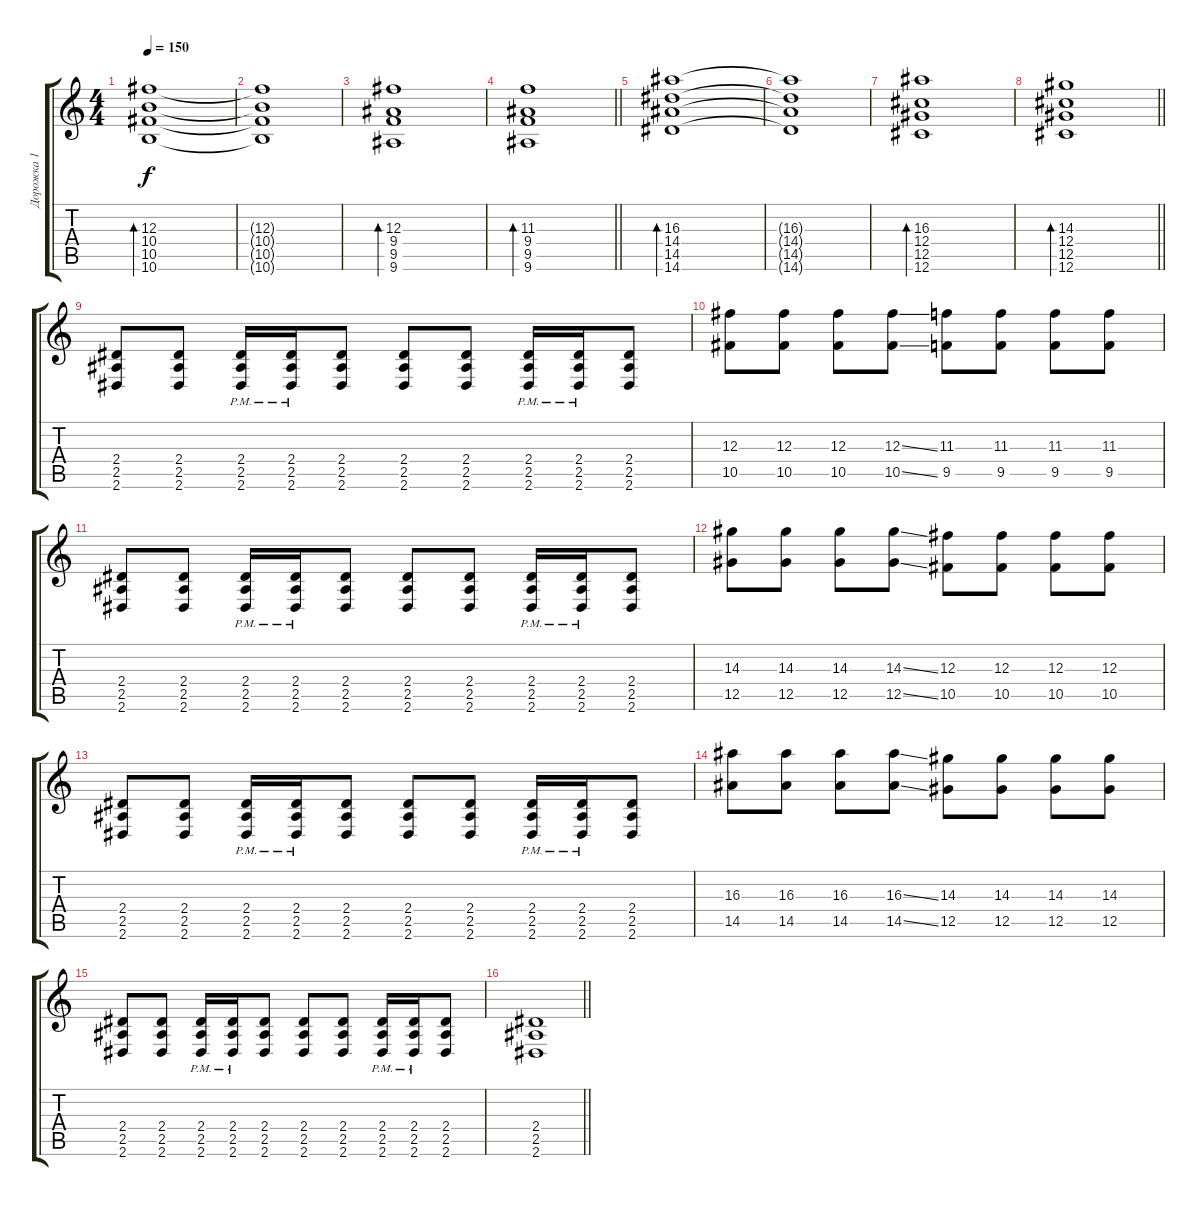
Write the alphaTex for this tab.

\track ("Дорожка 1" "Дорожка 1") {instrument overdrivenguitar}
\staff {score tabs}
\tuning (Eb4 Bb3 Gb3 Db3 Ab2 Db2) {hide}
\ts (4 4)
\tempo 150
\clef g2
\ks c
(12.3 10.4 10.5 10.6).1{bd 60 dy f} |
(12.3{t} 10.4{t} 10.5{t} 10.6{t}).1 |
(12.3 9.4 9.5 9.6).1{bd 60} |
\barLineRight lightlight
(11.3 9.4 9.5 9.6).1{bd 60} |
(16.3 14.4 14.5 14.6).1{bd 60} |
(16.3{t} 14.4{t} 14.5{t} 14.6{t}).1 |
(16.3 12.4 12.5 12.6).1{bd 60} |
\barLineRight lightlight
(14.3 12.4 12.5 12.6).1{bd 60} |
(2.4 2.5 2.6).8{instrument overdrivenguitar} (2.4 2.5 2.6).8 (2.4{pm} 2.5{pm} 2.6{pm}).16 (2.4{pm} 2.5{pm} 2.6{pm}).16 (2.4 2.5 2.6).8 (2.4 2.5 2.6).8 (2.4 2.5 2.6).8 (2.4{pm} 2.5{pm} 2.6{pm}).16 (2.4{pm} 2.5{pm} 2.6{pm}).16 (2.4 2.5 2.6).8 |
(12.3 10.5).8 (12.3 10.5).8 (12.3 10.5).8 (12.3{ss} 10.5{ss}).8 (11.3 9.5).8 (11.3 9.5).8 (11.3 9.5).8 (11.3 9.5).8 |
(2.4 2.5 2.6).8 (2.4 2.5 2.6).8 (2.4{pm} 2.5{pm} 2.6{pm}).16 (2.4{pm} 2.5{pm} 2.6{pm}).16 (2.4 2.5 2.6).8 (2.4 2.5 2.6).8 (2.4 2.5 2.6).8 (2.4{pm} 2.5{pm} 2.6{pm}).16 (2.4{pm} 2.5{pm} 2.6{pm}).16 (2.4 2.5 2.6).8 |
(14.3 12.5).8 (14.3 12.5).8 (14.3 12.5).8 (14.3{ss} 12.5{ss}).8 (12.3 10.5).8 (12.3 10.5).8 (12.3 10.5).8 (12.3 10.5).8 |
(2.4 2.5 2.6).8 (2.4 2.5 2.6).8 (2.4{pm} 2.5{pm} 2.6{pm}).16 (2.4{pm} 2.5{pm} 2.6{pm}).16 (2.4 2.5 2.6).8 (2.4 2.5 2.6).8 (2.4 2.5 2.6).8 (2.4{pm} 2.5{pm} 2.6{pm}).16 (2.4{pm} 2.5{pm} 2.6{pm}).16 (2.4 2.5 2.6).8 |
(16.3 14.5).8 (16.3 14.5).8 (16.3 14.5).8 (16.3{ss} 14.5{ss}).8 (14.3 12.5).8 (14.3 12.5).8 (14.3 12.5).8 (14.3 12.5).8 |
(2.4 2.5 2.6).8 (2.4 2.5 2.6).8 (2.4{pm} 2.5{pm} 2.6{pm}).16 (2.4{pm} 2.5{pm} 2.6{pm}).16 (2.4 2.5 2.6).8 (2.4 2.5 2.6).8 (2.4 2.5 2.6).8 (2.4{pm} 2.5{pm} 2.6{pm}).16 (2.4{pm} 2.5{pm} 2.6{pm}).16 (2.4 2.5 2.6).8 |
\barLineRight lightlight
(2.4 2.5 2.6).1
